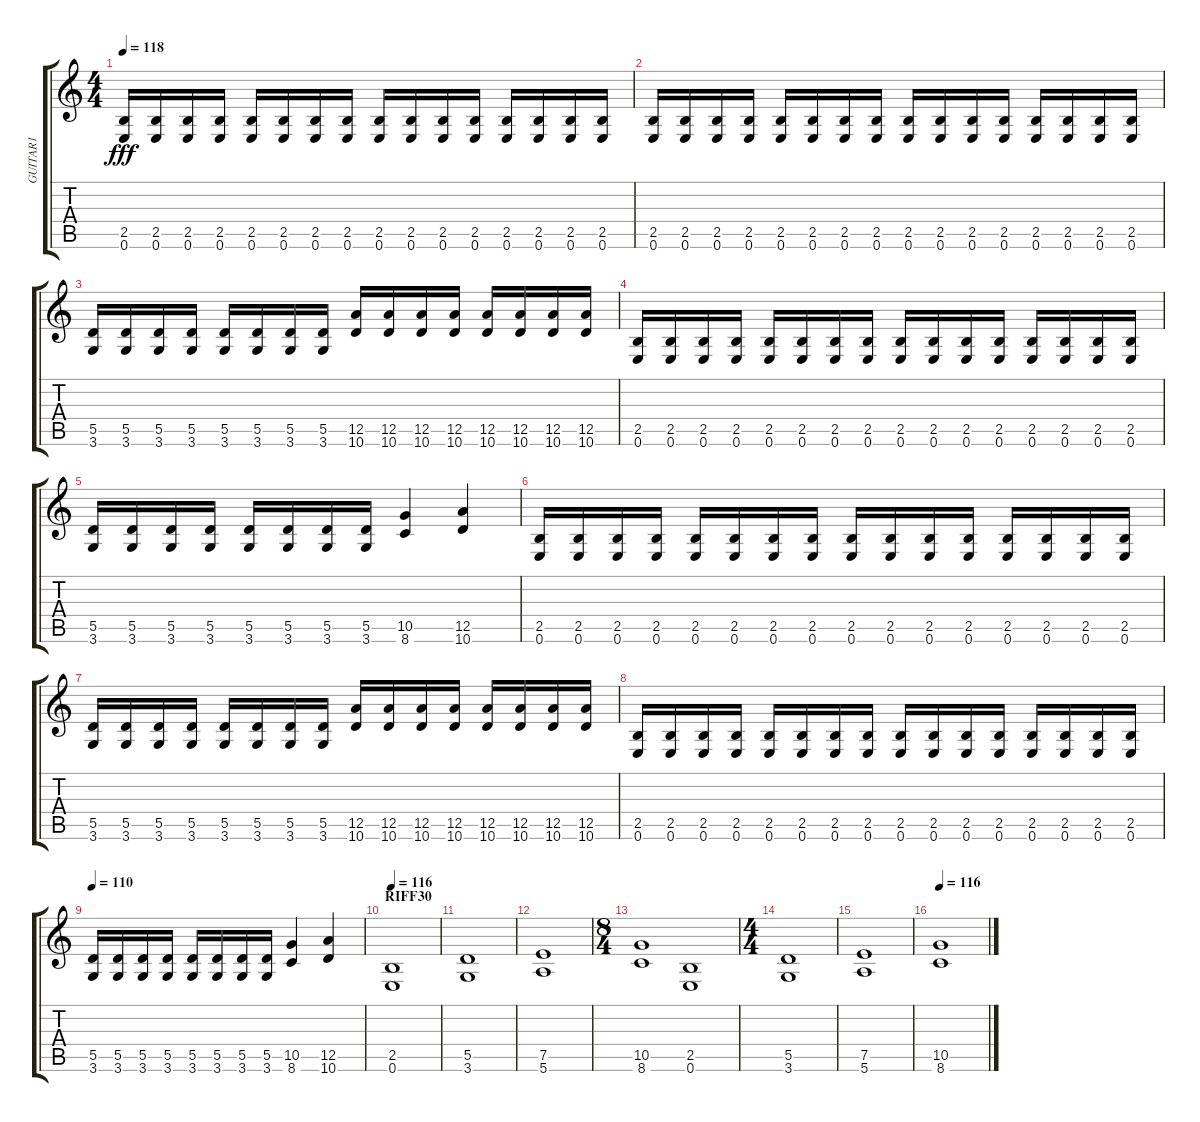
\track ("GUITAR1" "GUITAR1") {instrument distortionguitar}
\staff {score tabs}
\tuning (E4 B3 G3 D3 A2 E2) {hide}
\ts (4 4)
\tempo 118
\clef g2
\ks c
(2.5 0.6).16{dy fff} (2.5 0.6).16 (2.5 0.6).16 (2.5 0.6).16 (2.5 0.6).16 (2.5 0.6).16 (2.5 0.6).16 (2.5 0.6).16 (2.5 0.6).16 (2.5 0.6).16 (2.5 0.6).16 (2.5 0.6).16 (2.5 0.6).16 (2.5 0.6).16 (2.5 0.6).16 (2.5 0.6).16 |
(2.5 0.6).16 (2.5 0.6).16 (2.5 0.6).16 (2.5 0.6).16 (2.5 0.6).16 (2.5 0.6).16 (2.5 0.6).16 (2.5 0.6).16 (2.5 0.6).16 (2.5 0.6).16 (2.5 0.6).16 (2.5 0.6).16 (2.5 0.6).16 (2.5 0.6).16 (2.5 0.6).16 (2.5 0.6).16 |
(5.5 3.6).16 (5.5 3.6).16 (5.5 3.6).16 (5.5 3.6).16 (5.5 3.6).16 (5.5 3.6).16 (5.5 3.6).16 (5.5 3.6).16 (12.5 10.6).16 (12.5 10.6).16 (12.5 10.6).16 (12.5 10.6).16 (12.5 10.6).16 (12.5 10.6).16 (12.5 10.6).16 (12.5 10.6).16 |
(2.5 0.6).16 (2.5 0.6).16 (2.5 0.6).16 (2.5 0.6).16 (2.5 0.6).16 (2.5 0.6).16 (2.5 0.6).16 (2.5 0.6).16 (2.5 0.6).16 (2.5 0.6).16 (2.5 0.6).16 (2.5 0.6).16 (2.5 0.6).16 (2.5 0.6).16 (2.5 0.6).16 (2.5 0.6).16 |
(5.5 3.6).16 (5.5 3.6).16 (5.5 3.6).16 (5.5 3.6).16 (5.5 3.6).16 (5.5 3.6).16 (5.5 3.6).16 (5.5 3.6).16 (10.5 8.6).4 (12.5 10.6).4 |
(2.5 0.6).16 (2.5 0.6).16 (2.5 0.6).16 (2.5 0.6).16 (2.5 0.6).16 (2.5 0.6).16 (2.5 0.6).16 (2.5 0.6).16 (2.5 0.6).16 (2.5 0.6).16 (2.5 0.6).16 (2.5 0.6).16 (2.5 0.6).16 (2.5 0.6).16 (2.5 0.6).16 (2.5 0.6).16 |
(5.5 3.6).16 (5.5 3.6).16 (5.5 3.6).16 (5.5 3.6).16 (5.5 3.6).16 (5.5 3.6).16 (5.5 3.6).16 (5.5 3.6).16 (12.5 10.6).16 (12.5 10.6).16 (12.5 10.6).16 (12.5 10.6).16 (12.5 10.6).16 (12.5 10.6).16 (12.5 10.6).16 (12.5 10.6).16 |
(2.5 0.6).16 (2.5 0.6).16 (2.5 0.6).16 (2.5 0.6).16 (2.5 0.6).16 (2.5 0.6).16 (2.5 0.6).16 (2.5 0.6).16 (2.5 0.6).16 (2.5 0.6).16 (2.5 0.6).16 (2.5 0.6).16 (2.5 0.6).16 (2.5 0.6).16 (2.5 0.6).16 (2.5 0.6).16 |
\tempo 110
(5.5 3.6).16 (5.5 3.6).16 (5.5 3.6).16 (5.5 3.6).16 (5.5 3.6).16 (5.5 3.6).16 (5.5 3.6).16 (5.5 3.6).16 (10.5 8.6).4 (12.5 10.6).4 |
\section ("" "RIFF30")
\tempo 116
(2.5 0.6).1 |
(5.5 3.6).1 |
(7.5 5.6).1 |
\ts (8 4)
(10.5 8.6).1 (2.5 0.6).1 |
\ts (4 4)
(5.5 3.6).1 |
(7.5 5.6).1 |
\tempo 116
(10.5 8.6).1
